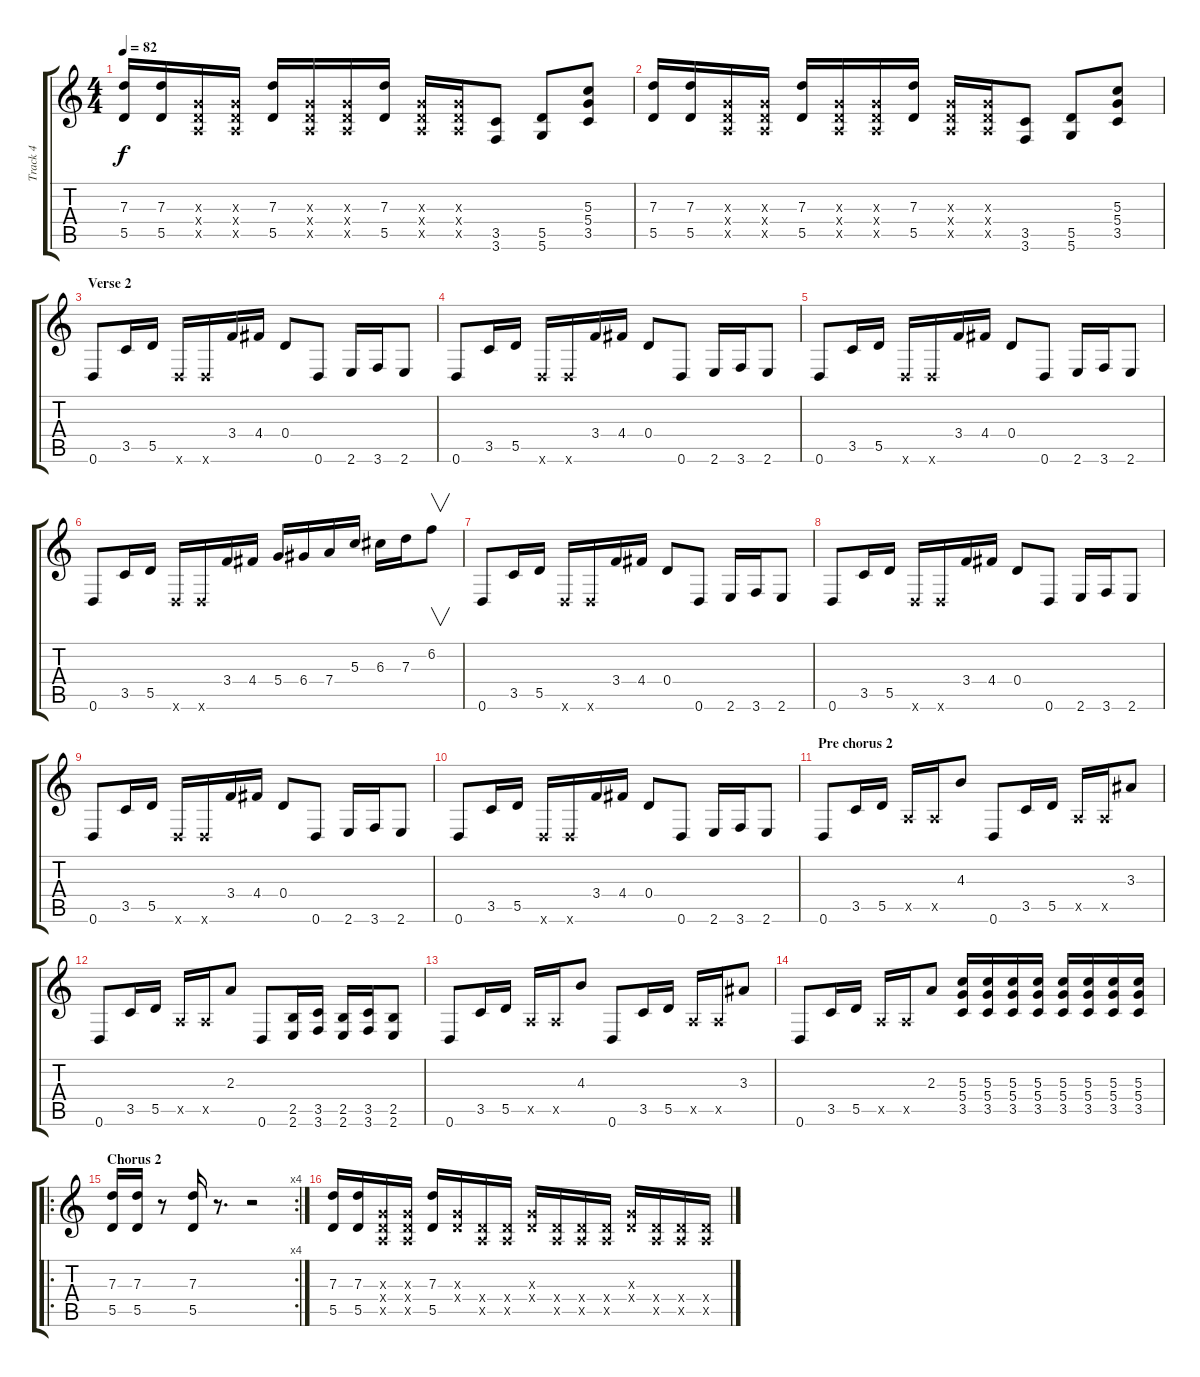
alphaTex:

\track ("Track 4" "Track 4") {instrument overdrivenguitar}
\staff {score tabs}
\tuning (E4 B3 G3 D3 A2 D2) {hide}
\ts (4 4)
\tempo 82
\clef g2
\ks c
(7.3 5.5).16{dy f} (7.3 5.5).16 (0.3{x} 0.4{x} 0.5{x}).16 (0.3{x} 0.4{x} 0.5{x}).16 (7.3 5.5).16 (0.3{x} 0.4{x} 0.5{x}).16 (0.3{x} 0.4{x} 0.5{x}).16 (7.3 5.5).16 (0.3{x} 0.4{x} 0.5{x}).16 (0.3{x} 0.4{x} 0.5{x}).16 (3.5 3.6).8 (5.5 5.6).8 (5.3 5.4 3.5).8 |
(7.3 5.5).16 (7.3 5.5).16 (0.3{x} 0.4{x} 0.5{x}).16 (0.3{x} 0.4{x} 0.5{x}).16 (7.3 5.5).16 (0.3{x} 0.4{x} 0.5{x}).16 (0.3{x} 0.4{x} 0.5{x}).16 (7.3 5.5).16 (0.3{x} 0.4{x} 0.5{x}).16 (0.3{x} 0.4{x} 0.5{x}).16 (3.5 3.6).8 (5.5 5.6).8 (5.3 5.4 3.5).8 |
\section ("" "Verse 2")
0.6.8 3.5.16 5.5.16 0.6{x}.16 0.6{x}.16 3.4.16 4.4.16 0.4.8 0.6.8 2.6.16 3.6.16 2.6.8 |
0.6.8 3.5.16 5.5.16 0.6{x}.16 0.6{x}.16 3.4.16 4.4.16 0.4.8 0.6.8 2.6.16 3.6.16 2.6.8 |
0.6.8 3.5.16 5.5.16 0.6{x}.16 0.6{x}.16 3.4.16 4.4.16 0.4.8 0.6.8 2.6.16 3.6.16 2.6.8 |
0.6.8 3.5.16 5.5.16 0.6{x}.16 0.6{x}.16 3.4.16 4.4.16 5.4.16 6.4.16 7.4.16 5.3.16 6.3.16 7.3.16 6.2.8{v} |
0.6.8 3.5.16 5.5.16 0.6{x}.16 0.6{x}.16 3.4.16 4.4.16 0.4.8 0.6.8 2.6.16 3.6.16 2.6.8 |
0.6.8 3.5.16 5.5.16 0.6{x}.16 0.6{x}.16 3.4.16 4.4.16 0.4.8 0.6.8 2.6.16 3.6.16 2.6.8 |
0.6.8 3.5.16 5.5.16 0.6{x}.16 0.6{x}.16 3.4.16 4.4.16 0.4.8 0.6.8 2.6.16 3.6.16 2.6.8 |
0.6.8 3.5.16 5.5.16 0.6{x}.16 0.6{x}.16 3.4.16 4.4.16 0.4.8 0.6.8 2.6.16 3.6.16 2.6.8 |
\section ("" "Pre chorus 2")
0.6.8 3.5.16 5.5.16 0.5{x}.16 0.5{x}.16 4.3.8 0.6.8 3.5.16 5.5.16 0.5{x}.16 0.5{x}.16 3.3.8 |
0.6.8 3.5.16 5.5.16 0.5{x}.16 0.5{x}.16 2.3.8 0.6.8 (2.5 2.6).16 (3.5 3.6).16 (2.5 2.6).16 (3.5 3.6).16 (2.5 2.6).8 |
0.6.8 3.5.16 5.5.16 0.5{x}.16 0.5{x}.16 4.3.8 0.6.8 3.5.16 5.5.16 0.5{x}.16 0.5{x}.16 3.3.8 |
0.6.8 3.5.16 5.5.16 0.5{x}.16 0.5{x}.16 2.3.8 (5.3 5.4 3.5).16 (5.3 5.4 3.5).16 (5.3 5.4 3.5).16 (5.3 5.4 3.5).16 (5.3 5.4 3.5).16 (5.3 5.4 3.5).16 (5.3 5.4 3.5).16 (5.3 5.4 3.5).16 |
\ro
\rc 4
\section ("" "Chorus 2")
(7.3 5.5).16 (7.3 5.5).16 r.8 (7.3 5.5).16 r.8{d} r.2 |
(7.3 5.5).16 (7.3 5.5).16 (0.3{x} 0.4{x} 0.5{x}).16 (0.3{x} 0.4{x} 0.5{x}).16 (7.3 5.5).16 (0.3{x} 0.4{x}).16 (0.4{x} 0.5{x}).16 (0.4{x} 0.5{x}).16 (0.3{x} 0.4{x}).16 (0.4{x} 0.5{x}).16 (0.4{x} 0.5{x}).16 (0.4{x} 0.5{x}).16 (0.3{x} 0.4{x}).16 (0.4{x} 0.5{x}).16 (0.4{x} 0.5{x}).16 (0.4{x} 0.5{x}).16
